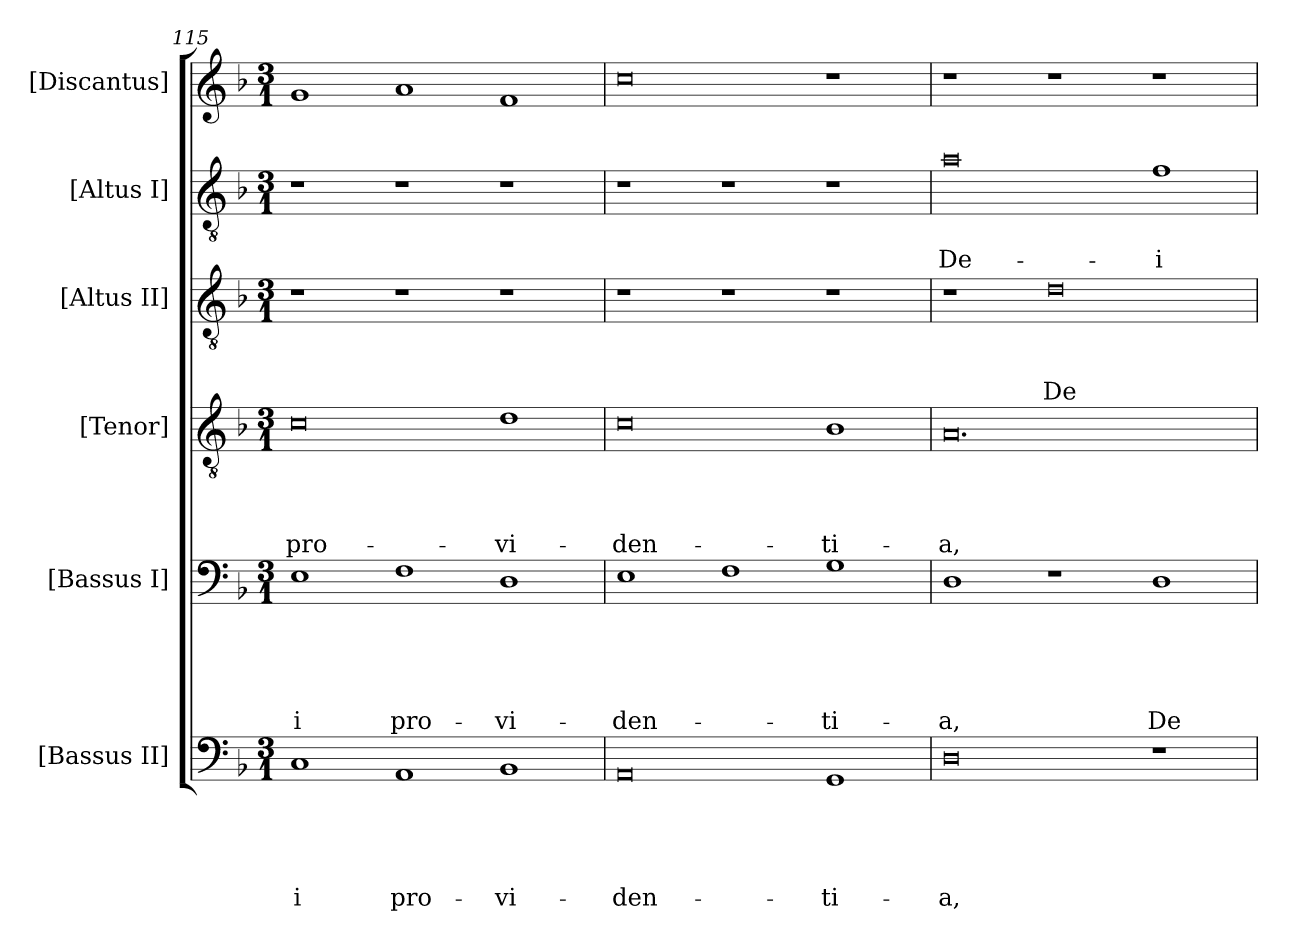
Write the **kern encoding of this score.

**kern	**text	**text	**text	**text	**text	**kern	**text	**text	**text	**text	**text	**kern	**text	**text	**text	**text	**kern	**text	**text	**text	**kern	**text	**text	**kern
*part6	*part6	*part6	*part6	*part6	*part6	*part5	*part5	*part5	*part5	*part5	*part5	*part4	*part4	*part4	*part4	*part4	*part3	*part3	*part3	*part3	*part2	*part2	*part2	*part1
*staff6	*staff6	*staff6	*staff6	*staff6	*staff6	*staff5	*staff5	*staff5	*staff5	*staff5	*staff5	*staff4	*staff4	*staff4	*staff4	*staff4	*staff3	*staff3	*staff3	*staff3	*staff2	*staff2	*staff2	*staff1
*I"[Bassus II]	*	*	*	*	*	*I"[Bassus I]	*	*	*	*	*	*I"[Tenor]	*	*	*	*	*I"[Altus II]	*	*	*	*I"[Altus I]	*	*	*I"[Discantus]
*clefF4	*	*	*	*	*	*clefF4	*	*	*	*	*	*clefGv2	*	*	*	*	*clefGv2	*	*	*	*clefGv2	*	*	*clefG2
*k[b-]	*	*	*	*	*	*k[b-]	*	*	*	*	*	*k[b-]	*	*	*	*	*k[b-]	*	*	*	*k[b-]	*	*	*k[b-]
*M3/1	*	*	*	*	*	*M3/1	*	*	*	*	*	*M3/1	*	*	*	*	*M3/1	*	*	*	*M3/1	*	*	*M3/1
=115	=115	=115	=115	=115	=115	=115	=115	=115	=115	=115	=115	=115	=115	=115	=115	=115	=115	=115	=115	=115	=115	=115	=115	=115
1C/	.	.	.	.	-i	1E\	.	.	.	.	-i	0c\	.	.	.	pro-	1r	.	.	.	1r	.	.	1g/
1AA/	.	.	.	.	pro-	1F\	.	.	.	.	pro-	.	.	.	.	.	1r	.	.	.	1r	.	.	1a/
1BB-/	.	.	.	.	-vi-	1D\	.	.	.	.	-vi-	1d\	.	.	.	-vi-	1r	.	.	.	1r	.	.	1f/
=116	=116	=116	=116	=116	=116	=116	=116	=116	=116	=116	=116	=116	=116	=116	=116	=116	=116	=116	=116	=116	=116	=116	=116	=116
0AA/	.	.	.	.	-den-	1E\	.	.	.	.	-den-	0c\	.	.	.	-den-	1r	.	.	.	1r	.	.	0cc\
.	.	.	.	.	.	1F\	.	.	.	.	.	.	.	.	.	.	1r	.	.	.	1r	.	.	.
1GG/	.	.	.	.	-ti-	1G\	.	.	.	.	-ti-	1B-\	.	.	.	-ti-	1r	.	.	.	1r	.	.	1r
=117	=117	=117	=117	=117	=117	=117	=117	=117	=117	=117	=117	=117	=117	=117	=117	=117	=117	=117	=117	=117	=117	=117	=117	=117
0D\	.	.	.	.	-a,	1D\	.	.	.	.	-a,	0.A/	.	.	.	-a,	1r	.	.	.	0a\	.	De-	1r
.	.	.	.	.	.	1r	.	.	.	.	.	.	.	.	.	.	0d\	.	.	De-	.	.	.	1r
1r	.	.	.	.	.	1D\	.	.	.	.	De-	.	.	.	.	.	.	.	.	.	1f\	.	-i	1r
=	=	=	=	=	=	=	=	=	=	=	=	=	=	=	=	=	=	=	=	=	=	=	=	=
*-	*-	*-	*-	*-	*-	*-	*-	*-	*-	*-	*-	*-	*-	*-	*-	*-	*-	*-	*-	*-	*-	*-	*-	*-
